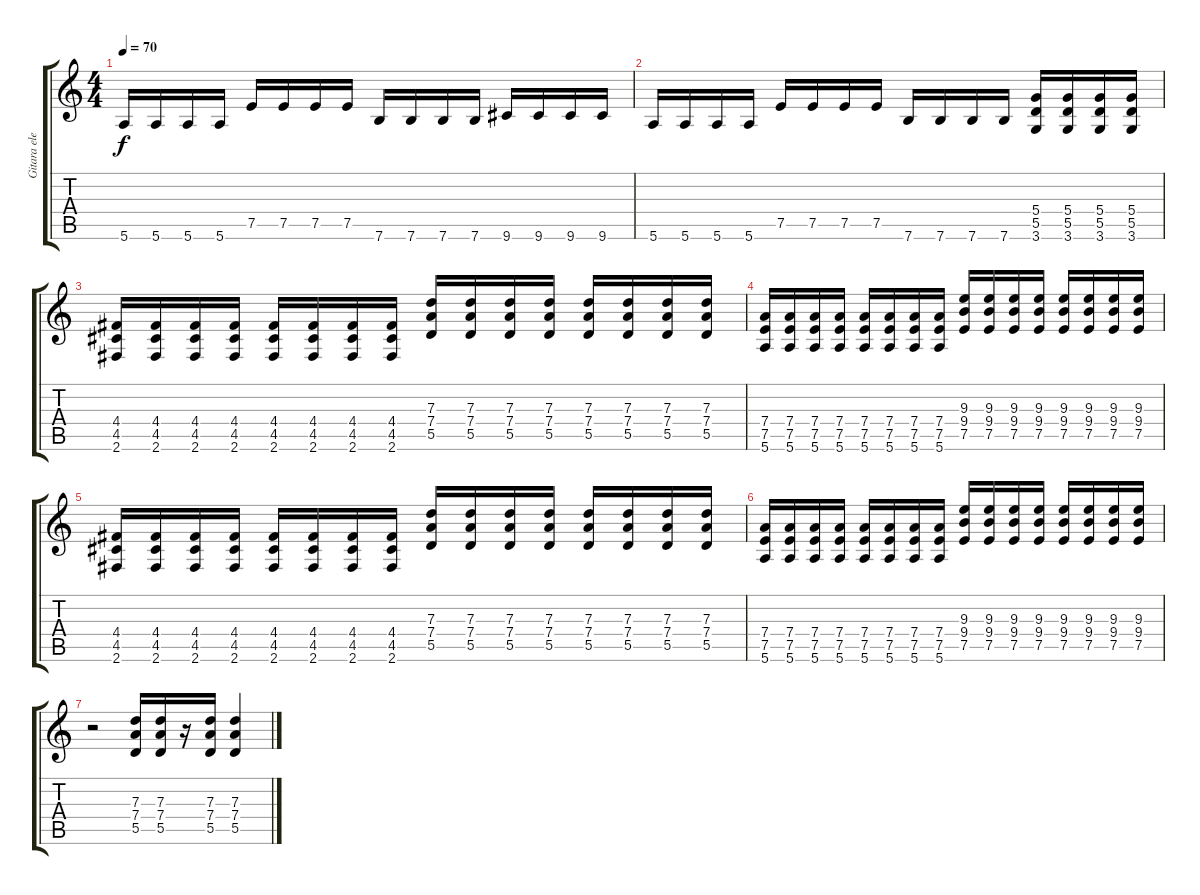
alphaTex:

\track ("Gitara elektryczna (II)" "Gitara ele") {instrument distortionguitar}
\staff {score tabs}
\tuning (E4 B3 G3 D3 A2 E2) {hide}
\ts (4 4)
\tempo 70
\clef g2
\ks c
5.6.16{dy f} 5.6.16 5.6.16 5.6.16 7.5.16 7.5.16 7.5.16 7.5.16 7.6.16 7.6.16 7.6.16 7.6.16 9.6.16 9.6.16 9.6.16 9.6.16 |
5.6.16 5.6.16 5.6.16 5.6.16 7.5.16 7.5.16 7.5.16 7.5.16 7.6.16 7.6.16 7.6.16 7.6.16 (5.4 5.5 3.6).16 (5.4 5.5 3.6).16 (5.4 5.5 3.6).16 (5.4 5.5 3.6).16 |
(4.4 4.5 2.6).16 (4.4 4.5 2.6).16 (4.4 4.5 2.6).16 (4.4 4.5 2.6).16 (4.4 4.5 2.6).16 (4.4 4.5 2.6).16 (4.4 4.5 2.6).16 (4.4 4.5 2.6).16 (7.3 7.4 5.5).16 (7.3 7.4 5.5).16 (7.3 7.4 5.5).16 (7.3 7.4 5.5).16 (7.3 7.4 5.5).16 (7.3 7.4 5.5).16 (7.3 7.4 5.5).16 (7.3 7.4 5.5).16 |
(7.4 7.5 5.6).16 (7.4 7.5 5.6).16 (7.4 7.5 5.6).16 (7.4 7.5 5.6).16 (7.4 7.5 5.6).16 (7.4 7.5 5.6).16 (7.4 7.5 5.6).16 (7.4 7.5 5.6).16 (9.3 9.4 7.5).16 (9.3 9.4 7.5).16 (9.3 9.4 7.5).16 (9.3 9.4 7.5).16 (9.3 9.4 7.5).16 (9.3 9.4 7.5).16 (9.3 9.4 7.5).16 (9.3 9.4 7.5).16 |
(4.4 4.5 2.6).16 (4.4 4.5 2.6).16 (4.4 4.5 2.6).16 (4.4 4.5 2.6).16 (4.4 4.5 2.6).16 (4.4 4.5 2.6).16 (4.4 4.5 2.6).16 (4.4 4.5 2.6).16 (7.3 7.4 5.5).16 (7.3 7.4 5.5).16 (7.3 7.4 5.5).16 (7.3 7.4 5.5).16 (7.3 7.4 5.5).16 (7.3 7.4 5.5).16 (7.3 7.4 5.5).16 (7.3 7.4 5.5).16 |
(7.4 7.5 5.6).16 (7.4 7.5 5.6).16 (7.4 7.5 5.6).16 (7.4 7.5 5.6).16 (7.4 7.5 5.6).16 (7.4 7.5 5.6).16 (7.4 7.5 5.6).16 (7.4 7.5 5.6).16 (9.3 9.4 7.5).16 (9.3 9.4 7.5).16 (9.3 9.4 7.5).16 (9.3 9.4 7.5).16 (9.3 9.4 7.5).16 (9.3 9.4 7.5).16 (9.3 9.4 7.5).16 (9.3 9.4 7.5).16 |
r.2 (7.3 7.4 5.5).16 (7.3 7.4 5.5).16 r.16 (7.3 7.4 5.5).16 (7.3 7.4 5.5).4
